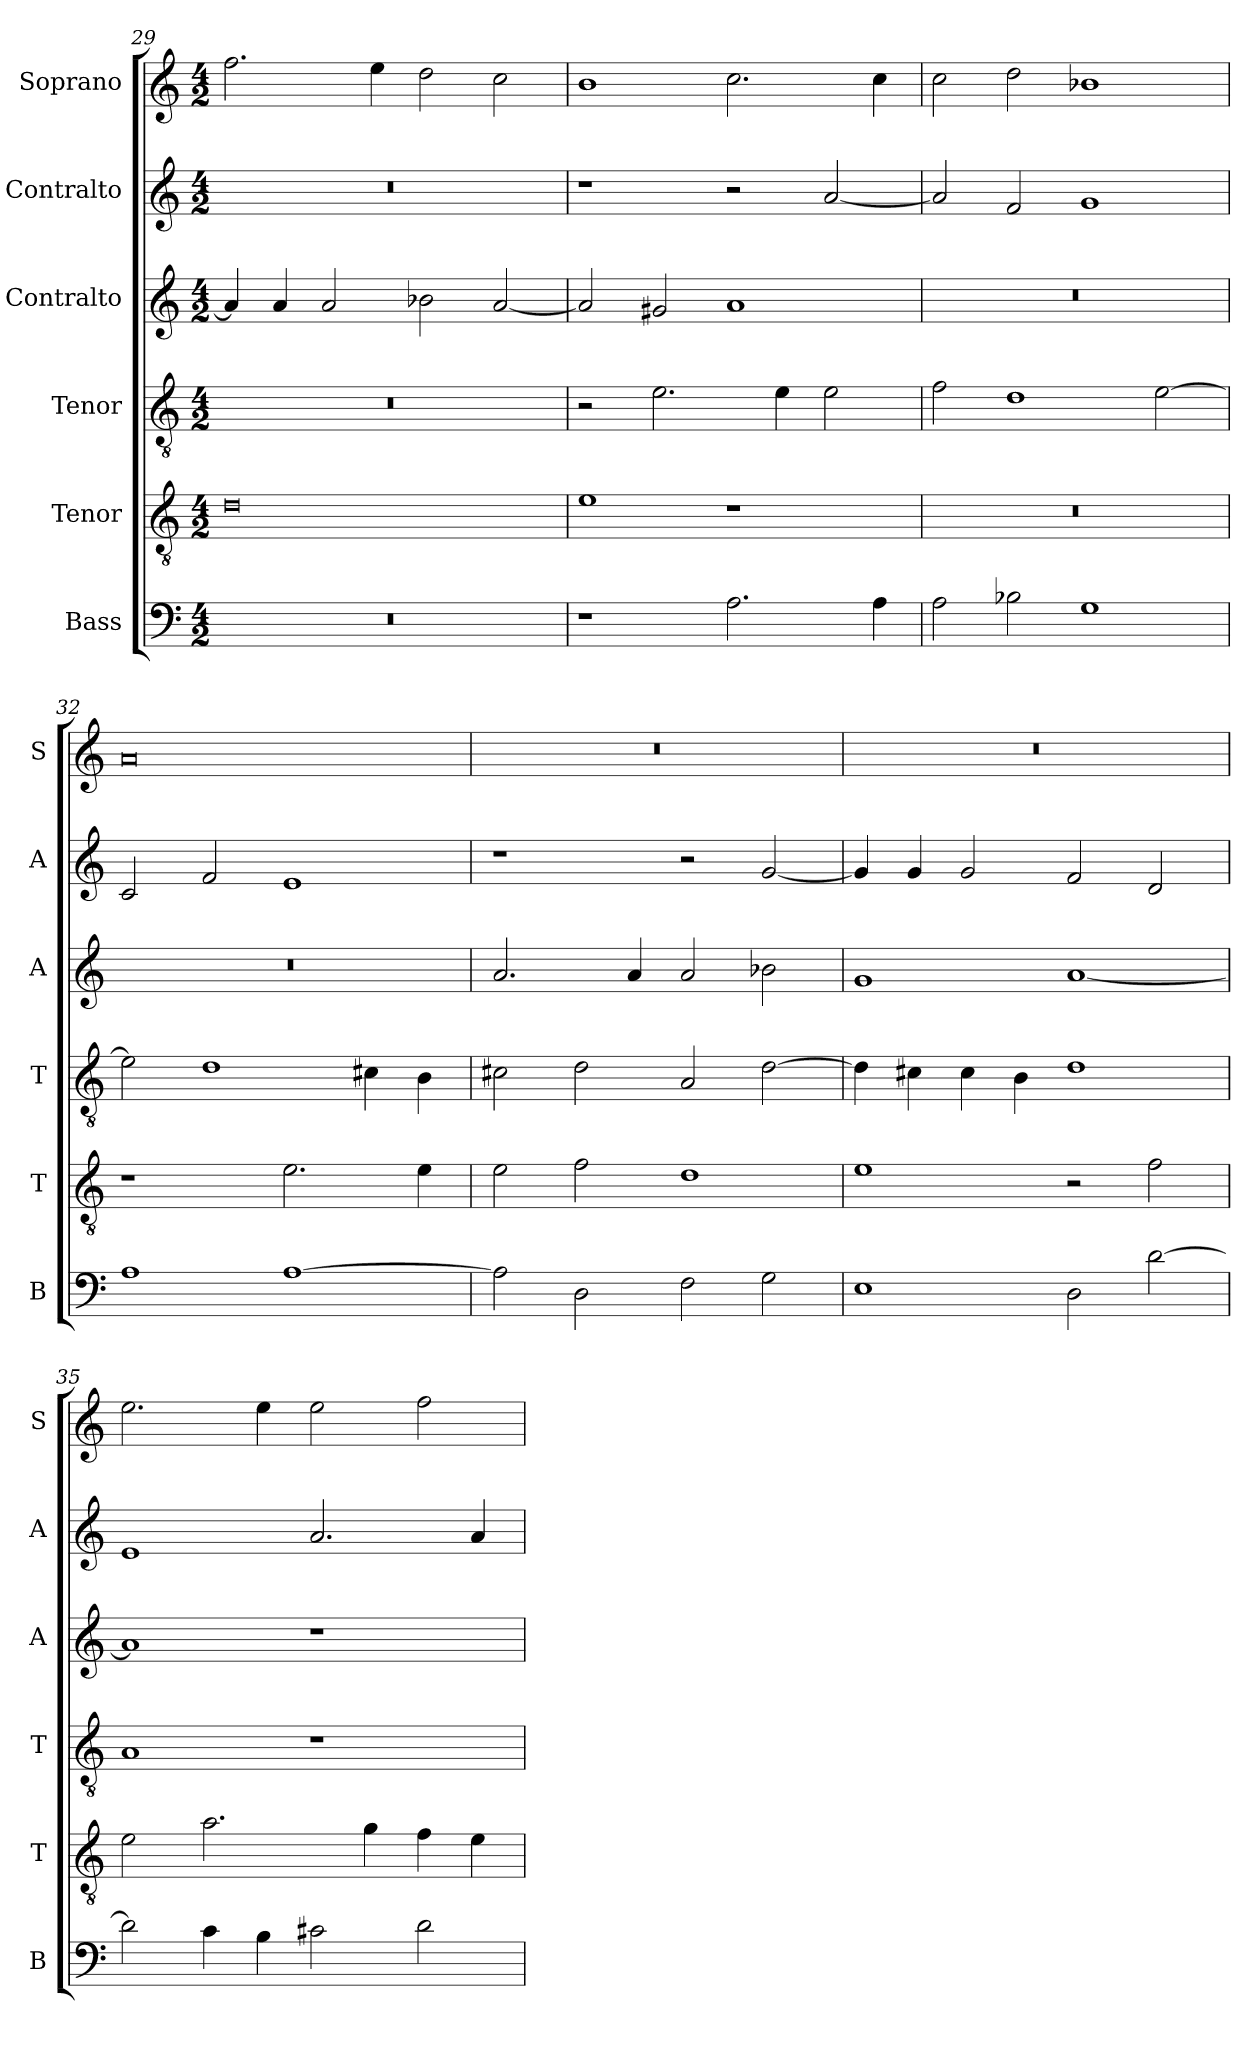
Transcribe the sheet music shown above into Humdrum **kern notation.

**kern	**kern	**kern	**kern	**kern	**kern
*part6	*part5	*part4	*part3	*part2	*part1
*staff6	*staff5	*staff4	*staff3	*staff2	*staff1
*I"Bass	*I"Tenor	*I"Tenor	*I"Contralto	*I"Contralto	*I"Soprano
*I'B	*I'T	*I'T	*I'A	*I'A	*I'S
*clefF4	*clefGv2	*clefGv2	*clefG2	*clefG2	*clefG2
*k[]	*k[]	*k[]	*k[]	*k[]	*k[]
*D:dor	*D:dor	*D:dor	*D:dor	*D:dor	*D:dor
*M4/2	*M4/2	*M4/2	*M4/2	*M4/2	*M4/2
=29	=29	=29	=29	=29	=29
0r	0d	0r	4a]	0r	2.ff
.	.	.	4a	.	.
.	.	.	2a	.	.
.	.	.	.	.	4ee
.	.	.	2b-X	.	2dd
.	.	.	[2a	.	2cc
=30	=30	=30	=30	=30	=30
1r	1e	2r	2a]	1r	1b
.	.	2.e	2g#X	.	.
2.A	1r	.	1a	2r	2.cc
.	.	4e	.	.	.
.	.	2e	.	[2a	.
4A	.	.	.	.	4cc
=31	=31	=31	=31	=31	=31
2A	0r	2f	0r	2a]	2cc
2B-X	.	1d	.	2f	2dd
1G	.	.	.	1g	1b-X
.	.	[2e	.	.	.
=32	=32	=32	=32	=32	=32
1A	1r	2e]	0r	2c	0a
.	.	1d	.	2f	.
[1A	2.e	.	.	1e	.
.	.	4c#X	.	.	.
.	4e	4B	.	.	.
=33	=33	=33	=33	=33	=33
2A]	2e	2c#X	2.a	1r	0r
2D	2f	2d	.	.	.
.	.	.	4a	.	.
2F	1d	2A	2a	2r	.
2G	.	[2d	2b-X	[2g	.
=34	=34	=34	=34	=34	=34
1E	1e	4d]	1g	4g]	0r
.	.	4c#X	.	4g	.
.	.	4c#	.	2g	.
.	.	4B	.	.	.
2D	2r	1d	[1a	2f	.
[2d	2f	.	.	2d	.
=35	=35	=35	=35	=35	=35
2d]	2e	1A	1a]	1e	2.ee
4c	2.a	.	.	.	.
4B	.	.	.	.	4ee
2c#X	.	1r	1r	2.a	2ee
.	4g	.	.	.	.
2d	4f	.	.	.	2ff
.	4e	.	.	4a	.
=	=	=	=	=	=
*-	*-	*-	*-	*-	*-
